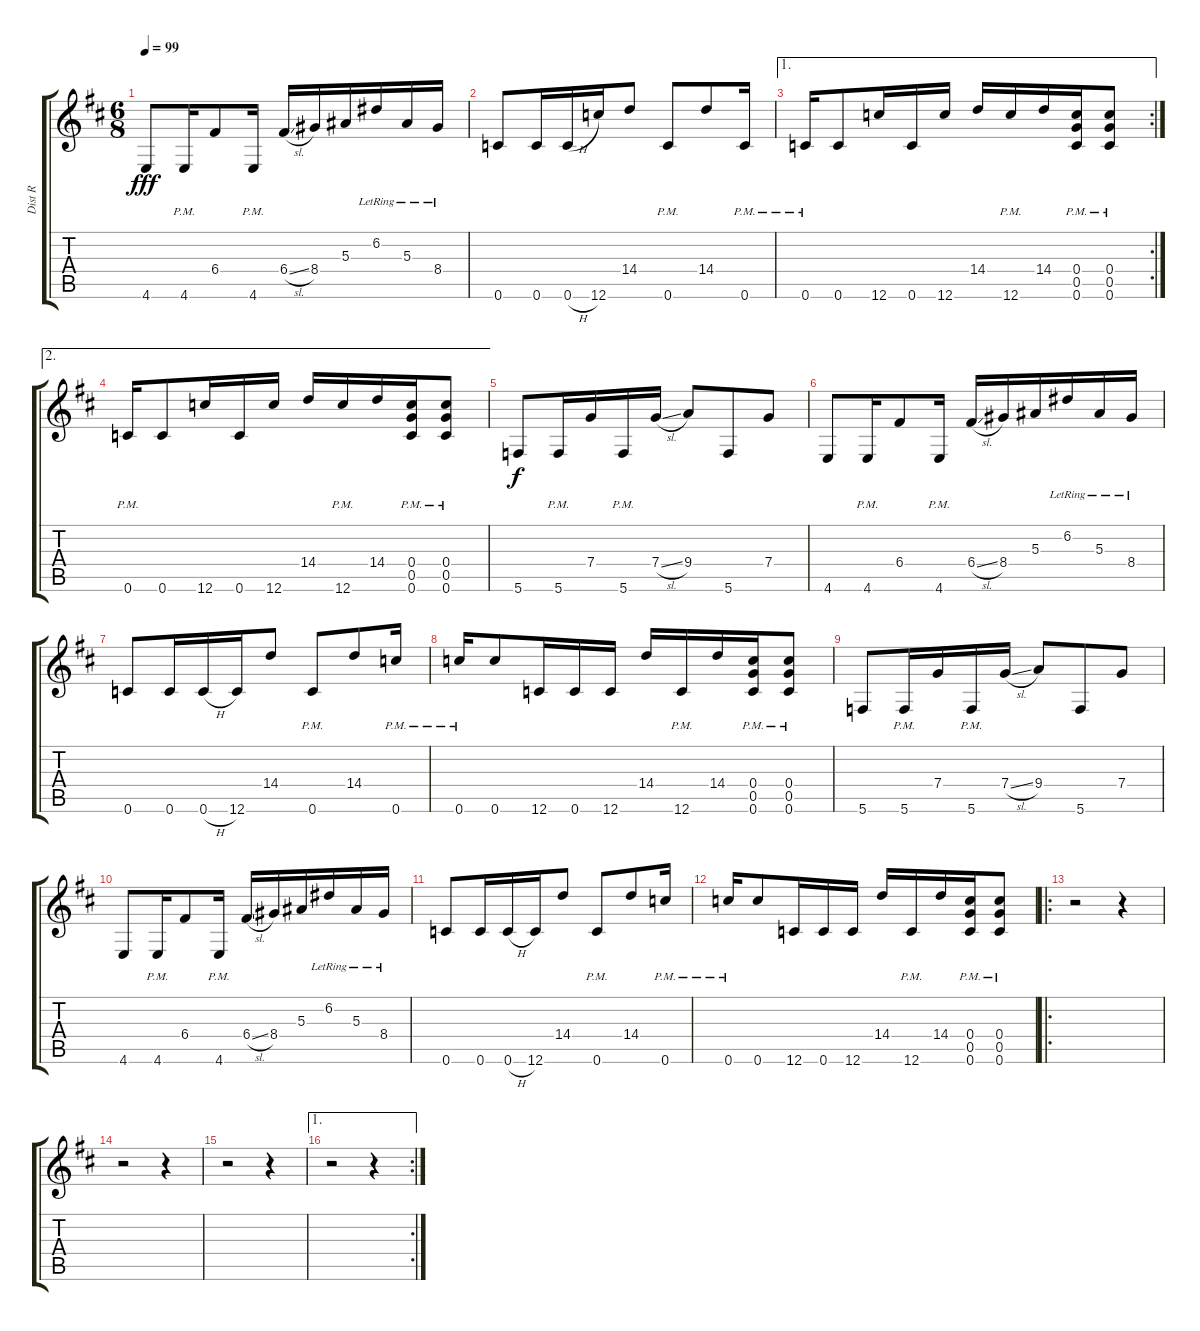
\track ("Dist R" "Dist R") {instrument distortionguitar}
\staff {score tabs}
\tuning (D4 A3 F3 C3 G2 C2) {hide}
\ts (6 8)
\tempo 99
\clef g2
\ks d
4.6.8{dy fff} 4.6{pm}.16 6.4.8 4.6{pm}.16 6.4{sl}.16 8.4.16 5.3.16 6.2{lr}.16 5.3{lr}.16 8.4{lr}.16 |
0.6.8{ot 8vb} 0.6.16{ot 8vb} 0.6{h}.16{ot 8vb} 12.6.16{ot 8vb} 14.4.8 0.6{pm}.8{ot 8vb} 14.4.8 0.6{pm}.16{ot 8vb} |
\ae 1
\rc 2
0.6{pm}.16{ot 8vb} 0.6.8{ot 8vb} 12.6.16{ot 8vb} 0.6.16{ot 8vb} 12.6.16{ot 8vb} 14.4.16 12.6{pm}.16{ot 8vb} 14.4.16 (0.4{pm} 0.5{pm} 0.6{pm}).16{ot 8vb} (0.4{pm} 0.5{pm} 0.6{pm}).8{ot 8vb} |
\ae 2
0.6{pm}.16{ot 8vb} 0.6.8{ot 8vb} 12.6.16{ot 8vb} 0.6.16{ot 8vb} 12.6.16{ot 8vb} 14.4.16 12.6{pm}.16{ot 8vb} 14.4.16 (0.4{pm} 0.5{pm} 0.6{pm}).16{ot 8vb} (0.4{pm} 0.5{pm} 0.6{pm}).8{ot 8vb} |
5.6.8{dy f} 5.6{pm}.16 7.4.16 5.6{pm}.16 7.4{sl}.16 9.4.8 5.6.8 7.4.8 |
4.6.8 4.6{pm}.16 6.4.8 4.6{pm}.16 6.4{sl}.16 8.4.16 5.3.16 6.2{lr}.16 5.3{lr}.16 8.4{lr}.16 |
0.6.8{ot 8vb} 0.6.16{ot 8vb} 0.6{h}.16{ot 8vb} 12.6.16 14.4.8 0.6{pm}.8{ot 8vb} 14.4.8 0.6{pm}.16{ot 15mb} |
0.6{pm}.16{ot 15mb} 0.6.8{ot 15mb} 12.6.16 0.6.16{ot 8vb} 12.6.16 14.4.16 12.6{pm}.16 14.4.16 (0.4{pm} 0.5{pm} 0.6{pm}).16{ot 8vb} (0.4{pm} 0.5{pm} 0.6{pm}).8{ot 8vb} |
5.6.8 5.6{pm}.16 7.4.16 5.6{pm}.16 7.4{sl}.16 9.4.8 5.6.8 7.4.8 |
4.6.8 4.6{pm}.16 6.4.8 4.6{pm}.16 6.4{sl}.16 8.4.16 5.3.16 6.2{lr}.16 5.3{lr}.16 8.4{lr}.16 |
0.6.8{ot 8vb} 0.6.16{ot 8vb} 0.6{h}.16{ot 8vb} 12.6.16 14.4.8 0.6{pm}.8{ot 8vb} 14.4.8 0.6{pm}.16{ot 15mb} |
0.6{pm}.16{ot 15mb} 0.6.8{ot 15mb} 12.6.16 0.6.16{ot 8vb} 12.6.16 14.4.16 12.6{pm}.16 14.4.16 (0.4{pm} 0.5{pm} 0.6{pm}).16{ot 8vb} (0.4{pm} 0.5{pm} 0.6{pm}).8{ot 8vb} |
\ro
r.2 r.4 |
r.2 r.4 |
r.2 r.4 |
\ae 1
\rc 2
r.2 r.4
